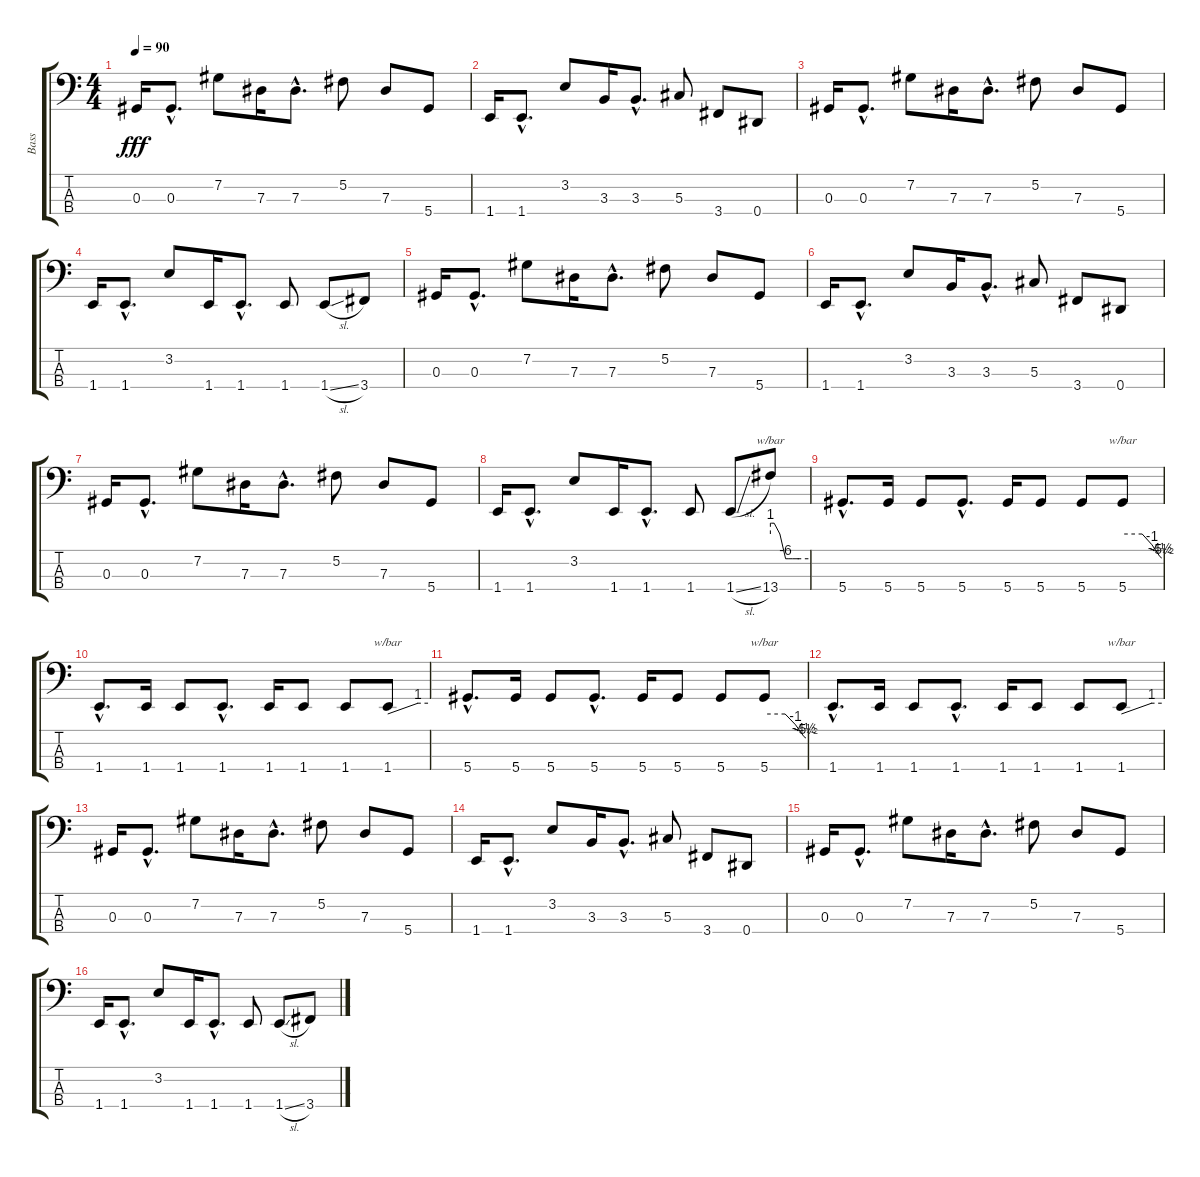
\track ("Bass" "Bass") {instrument electricbassfinger}
\staff {score tabs}
\tuning (Gb2 Db2 Ab1 Eb1) {hide}
\ts (4 4)
\tempo 90
\clef f4
\ks c
0.3.16{dy fff} 0.3{hac}.8{d} 7.2.8 7.3.16 7.3{hac}.8{d} 5.2.8 7.3.8 5.4.8 |
1.4.16 1.4{hac}.8{d} 3.2.8 3.3.16 3.3{hac}.8{d} 5.3.8 3.4.8 0.4.8 |
0.3.16 0.3{hac}.8{d} 7.2.8 7.3.16 7.3{hac}.8{d} 5.2.8 7.3.8 5.4.8 |
1.4.16 1.4{hac}.8{d} 3.2.8 1.4.16 1.4{hac}.8{d} 1.4.8 1.4{sl}.8 3.4.8 |
0.3.16 0.3{hac}.8{d} 7.2.8 7.3.16 7.3{hac}.8{d} 5.2.8 7.3.8 5.4.8 |
1.4.16 1.4{hac}.8{d} 3.2.8 3.3.16 3.3{hac}.8{d} 5.3.8 3.4.8 0.4.8 |
0.3.16 0.3{hac}.8{d} 7.2.8 7.3.16 7.3{hac}.8{d} 5.2.8 7.3.8 5.4.8 |
1.4.16 1.4{hac}.8{d} 3.2.8 1.4.16 1.4{hac}.8{d} 1.4.8 1.4{sl}.8 13.4.8{tbe (custom default 0 4 2 4 6 4 15 0 24 -24 28 -24 31 -24 35 -24 45 -24 60 -24)} |
5.4{hac}.8{d} 5.4.16 5.4.8 5.4{hac}.8{d} 5.4.16 5.4.8 5.4.8 5.4.8{tbe (custom default 0 0 30 0 45 -4 57 -18 60 -22)} |
1.4{hac}.8{d} 1.4.16 1.4.8 1.4{hac}.8{d} 1.4.16 1.4.8 1.4.8 1.4.8{tbe (custom default 0 0 45 4 60 4)} |
5.4{hac}.8{d} 5.4.16 5.4.8 5.4{hac}.8{d} 5.4.16 5.4.8 5.4.8 5.4.8{tbe (custom default 0 0 30 0 45 -4 57 -18 60 -22)} |
1.4{hac}.8{d} 1.4.16 1.4.8 1.4{hac}.8{d} 1.4.16 1.4.8 1.4.8 1.4.8{tbe (custom default 0 0 45 4 60 4)} |
0.3.16 0.3{hac}.8{d} 7.2.8 7.3.16 7.3{hac}.8{d} 5.2.8 7.3.8 5.4.8 |
1.4.16 1.4{hac}.8{d} 3.2.8 3.3.16 3.3{hac}.8{d} 5.3.8 3.4.8 0.4.8 |
0.3.16 0.3{hac}.8{d} 7.2.8 7.3.16 7.3{hac}.8{d} 5.2.8 7.3.8 5.4.8 |
1.4.16 1.4{hac}.8{d} 3.2.8 1.4.16 1.4{hac}.8{d} 1.4.8 1.4{sl}.8 3.4.8
